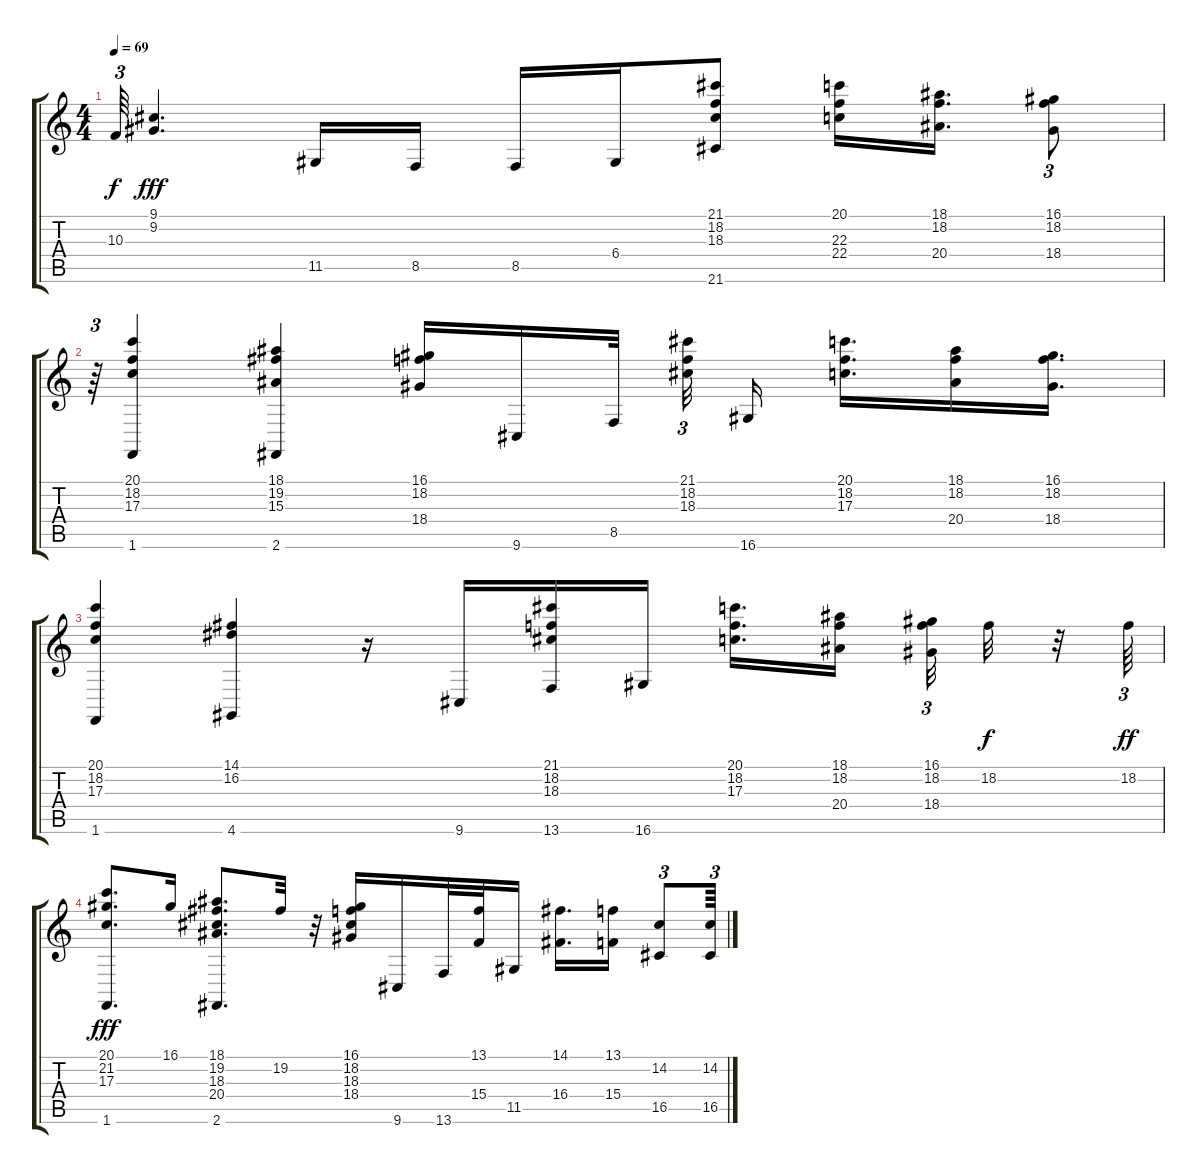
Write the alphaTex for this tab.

\track "" {instrument brightacousticpiano}
\staff {score tabs}
\tuning (E4 B3 G3 D3 A2 E2) {hide}
\ts (4 4)
\tempo 69
\clef g2
\ks c
10.3{t}.64{tu (3 2) dy f} (9.1 9.2).4{d dy fff} 11.5.16 8.5.16 8.5.16 6.4.16 (21.1 18.2 18.3 21.6).8 (20.1 22.3 22.4).16 (18.1 18.2 20.4).16{d} (16.1 18.2 18.4).8{tu (3 2)} |
r.64{tu (3 2)} (20.1 18.2 17.3 1.6).4 (18.1 19.2 15.3 2.6).4 (16.1 18.2 18.4).16 9.6.16 8.5.32{beam splitsecondary} (21.1 18.2 18.3).32{tu (3 2)} 16.6.16 (20.1 18.2 17.3).16{d} (18.1 18.2 20.4).16 (16.1 18.2 18.4).16{d} |
(20.1 18.2 17.3 1.6).4 (14.1 16.2 4.6).4 r.16 9.6.16 (21.1 18.2 18.3 13.6).16 16.6.16 (20.1 18.2 17.3).16{d} (18.1 18.2 20.4).16{beam splitsecondary} (16.1 18.2 18.4).32{tu (3 2)} 18.2.32{dy f} r.32 18.2.64{tu (3 2) dy ff} |
(20.1 21.2 17.3 1.6).8{d dy fff} 16.1.16 (18.1 19.2 18.3 20.4 2.6).8{d} 19.2.32 r.32 (16.1 18.2 18.3 18.4).16 9.6.16 13.6.32 (13.1 15.4).32 11.5.16 (14.1 16.4).16{d} (13.1 15.4).16 (14.2 16.5).8{tu (3 2)} (14.2 16.5).64{tu (3 2)}
